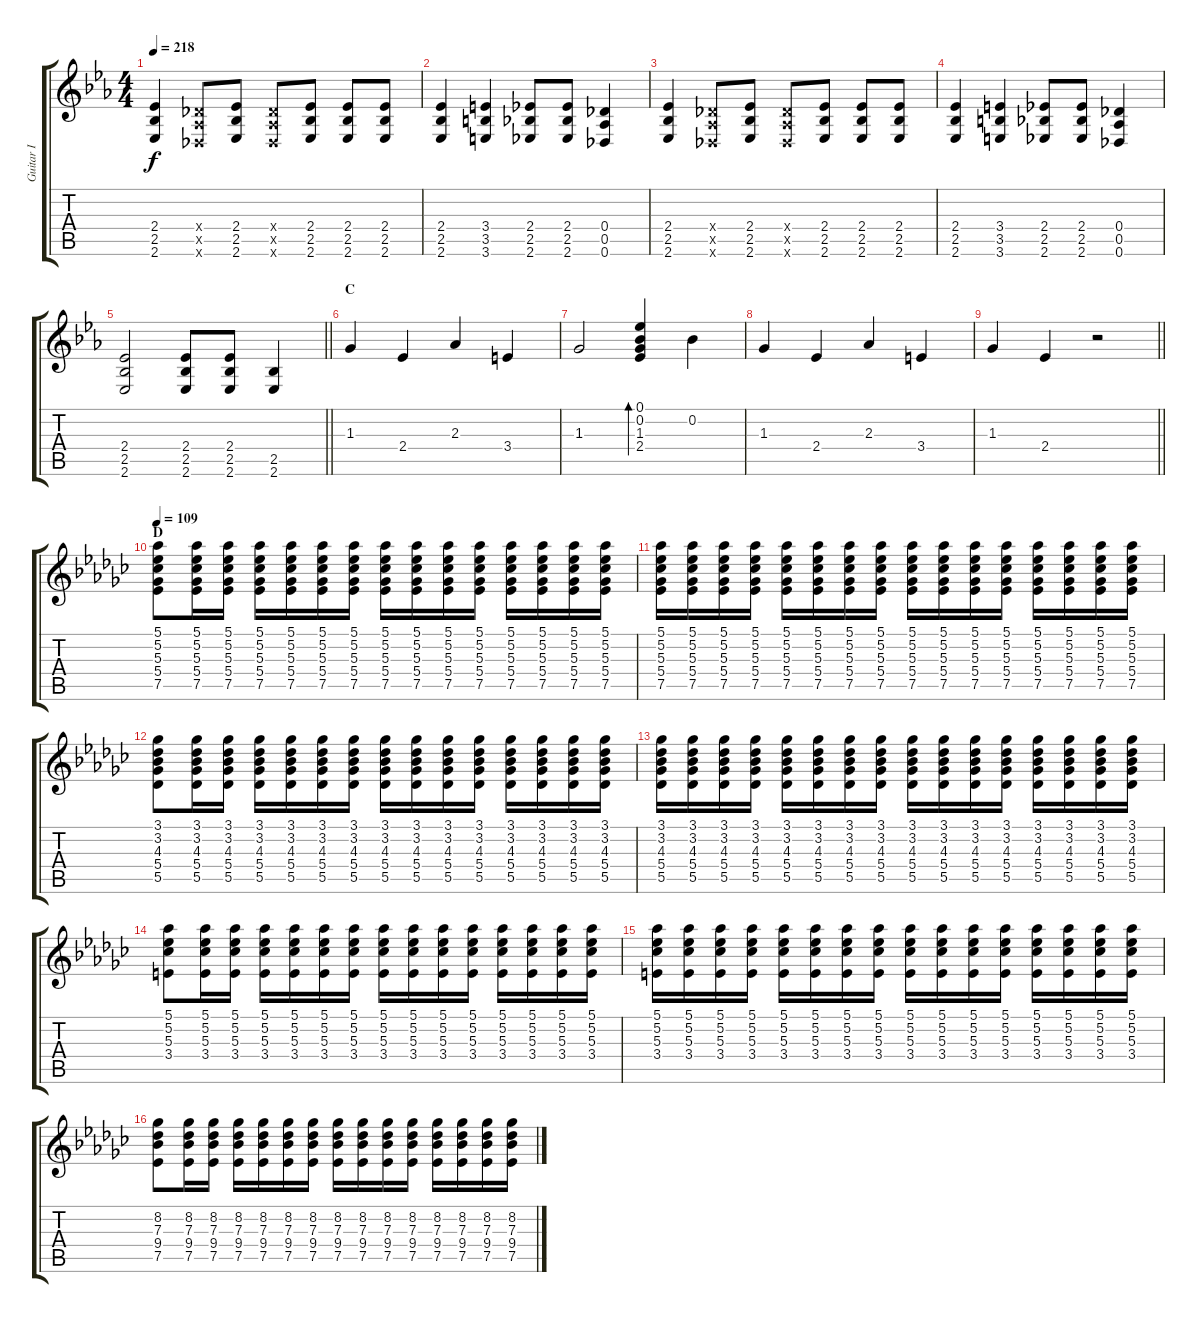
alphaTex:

\track ("Guitar I" "Guitar I") {instrument distortionguitar}
\staff {score tabs}
\tuning (Eb4 Bb3 Gb3 Db3 Ab2 Db2) {hide}
\ts (4 4)
\tempo 218
\clef g2
\ks eb
(2.4 2.5 2.6).4{dy f} (0.4{x} 0.5{x} 0.6{x}).8 (2.4 2.5 2.6).8 (0.4{x} 0.5{x} 0.6{x}).8 (2.4 2.5 2.6).8 (2.4 2.5 2.6).8 (2.4 2.5 2.6).8 |
(2.4 2.5 2.6).4 (3.4 3.5 3.6).4 (2.4 2.5 2.6).8 (2.4 2.5 2.6).8 (0.4 0.5 0.6).4 |
(2.4 2.5 2.6).4 (0.4{x} 0.5{x} 0.6{x}).8 (2.4 2.5 2.6).8 (0.4{x} 0.5{x} 0.6{x}).8 (2.4 2.5 2.6).8 (2.4 2.5 2.6).8 (2.4 2.5 2.6).8 |
(2.4 2.5 2.6).4 (3.4 3.5 3.6).4 (2.4 2.5 2.6).8 (2.4 2.5 2.6).8 (0.4 0.5 0.6).4 |
\barLineRight lightlight
(2.4 2.5 2.6).2 (2.4 2.5 2.6).8 (2.4 2.5 2.6).8 (2.5 2.6).4 |
\section ("" "C")
1.3.4{instrument electricguitarjazz} 2.4.4 2.3.4 3.4.4 |
1.3.2 (0.1 0.2 1.3 2.4).4{bd 240} 0.2.4 |
1.3.4 2.4.4 2.3.4 3.4.4 |
\barLineRight lightlight
1.3.4 2.4.4 r.2 |
\section ("" "D")
\tempo 109
\ks ebminor
(5.1 5.2 5.3 5.4 7.5).8{instrument distortionguitar} (5.1 5.2 5.3 5.4 7.5).16 (5.1 5.2 5.3 5.4 7.5).16 (5.1 5.2 5.3 5.4 7.5).16 (5.1 5.2 5.3 5.4 7.5).16 (5.1 5.2 5.3 5.4 7.5).16 (5.1 5.2 5.3 5.4 7.5).16 (5.1 5.2 5.3 5.4 7.5).16 (5.1 5.2 5.3 5.4 7.5).16 (5.1 5.2 5.3 5.4 7.5).16 (5.1 5.2 5.3 5.4 7.5).16 (5.1 5.2 5.3 5.4 7.5).16 (5.1 5.2 5.3 5.4 7.5).16 (5.1 5.2 5.3 5.4 7.5).16 (5.1 5.2 5.3 5.4 7.5).16 |
(5.1 5.2 5.3 5.4 7.5).16 (5.1 5.2 5.3 5.4 7.5).16 (5.1 5.2 5.3 5.4 7.5).16 (5.1 5.2 5.3 5.4 7.5).16 (5.1 5.2 5.3 5.4 7.5).16 (5.1 5.2 5.3 5.4 7.5).16 (5.1 5.2 5.3 5.4 7.5).16 (5.1 5.2 5.3 5.4 7.5).16 (5.1 5.2 5.3 5.4 7.5).16 (5.1 5.2 5.3 5.4 7.5).16 (5.1 5.2 5.3 5.4 7.5).16 (5.1 5.2 5.3 5.4 7.5).16 (5.1 5.2 5.3 5.4 7.5).16 (5.1 5.2 5.3 5.4 7.5).16 (5.1 5.2 5.3 5.4 7.5).16 (5.1 5.2 5.3 5.4 7.5).16 |
(3.1 3.2 4.3 5.4 5.5).8 (3.1 3.2 4.3 5.4 5.5).16 (3.1 3.2 4.3 5.4 5.5).16 (3.1 3.2 4.3 5.4 5.5).16 (3.1 3.2 4.3 5.4 5.5).16 (3.1 3.2 4.3 5.4 5.5).16 (3.1 3.2 4.3 5.4 5.5).16 (3.1 3.2 4.3 5.4 5.5).16 (3.1 3.2 4.3 5.4 5.5).16 (3.1 3.2 4.3 5.4 5.5).16 (3.1 3.2 4.3 5.4 5.5).16 (3.1 3.2 4.3 5.4 5.5).16 (3.1 3.2 4.3 5.4 5.5).16 (3.1 3.2 4.3 5.4 5.5).16 (3.1 3.2 4.3 5.4 5.5).16 |
(3.1 3.2 4.3 5.4 5.5).16 (3.1 3.2 4.3 5.4 5.5).16 (3.1 3.2 4.3 5.4 5.5).16 (3.1 3.2 4.3 5.4 5.5).16 (3.1 3.2 4.3 5.4 5.5).16 (3.1 3.2 4.3 5.4 5.5).16 (3.1 3.2 4.3 5.4 5.5).16 (3.1 3.2 4.3 5.4 5.5).16 (3.1 3.2 4.3 5.4 5.5).16 (3.1 3.2 4.3 5.4 5.5).16 (3.1 3.2 4.3 5.4 5.5).16 (3.1 3.2 4.3 5.4 5.5).16 (3.1 3.2 4.3 5.4 5.5).16 (3.1 3.2 4.3 5.4 5.5).16 (3.1 3.2 4.3 5.4 5.5).16 (3.1 3.2 4.3 5.4 5.5).16 |
(5.1 5.2 5.3 3.4).8 (5.1 5.2 5.3 3.4).16 (5.1 5.2 5.3 3.4).16 (5.1 5.2 5.3 3.4).16 (5.1 5.2 5.3 3.4).16 (5.1 5.2 5.3 3.4).16 (5.1 5.2 5.3 3.4).16 (5.1 5.2 5.3 3.4).16 (5.1 5.2 5.3 3.4).16 (5.1 5.2 5.3 3.4).16 (5.1 5.2 5.3 3.4).16 (5.1 5.2 5.3 3.4).16 (5.1 5.2 5.3 3.4).16 (5.1 5.2 5.3 3.4).16 (5.1 5.2 5.3 3.4).16 |
(5.1 5.2 5.3 3.4).16 (5.1 5.2 5.3 3.4).16 (5.1 5.2 5.3 3.4).16 (5.1 5.2 5.3 3.4).16 (5.1 5.2 5.3 3.4).16 (5.1 5.2 5.3 3.4).16 (5.1 5.2 5.3 3.4).16 (5.1 5.2 5.3 3.4).16 (5.1 5.2 5.3 3.4).16 (5.1 5.2 5.3 3.4).16 (5.1 5.2 5.3 3.4).16 (5.1 5.2 5.3 3.4).16 (5.1 5.2 5.3 3.4).16 (5.1 5.2 5.3 3.4).16 (5.1 5.2 5.3 3.4).16 (5.1 5.2 5.3 3.4).16 |
(8.2 7.3 9.4 7.5).8 (8.2 7.3 9.4 7.5).16 (8.2 7.3 9.4 7.5).16 (8.2 7.3 9.4 7.5).16 (8.2 7.3 9.4 7.5).16 (8.2 7.3 9.4 7.5).16 (8.2 7.3 9.4 7.5).16 (8.2 7.3 9.4 7.5).16 (8.2 7.3 9.4 7.5).16 (8.2 7.3 9.4 7.5).16 (8.2 7.3 9.4 7.5).16 (8.2 7.3 9.4 7.5).16 (8.2 7.3 9.4 7.5).16 (8.2 7.3 9.4 7.5).16 (8.2 7.3 9.4 7.5).16
